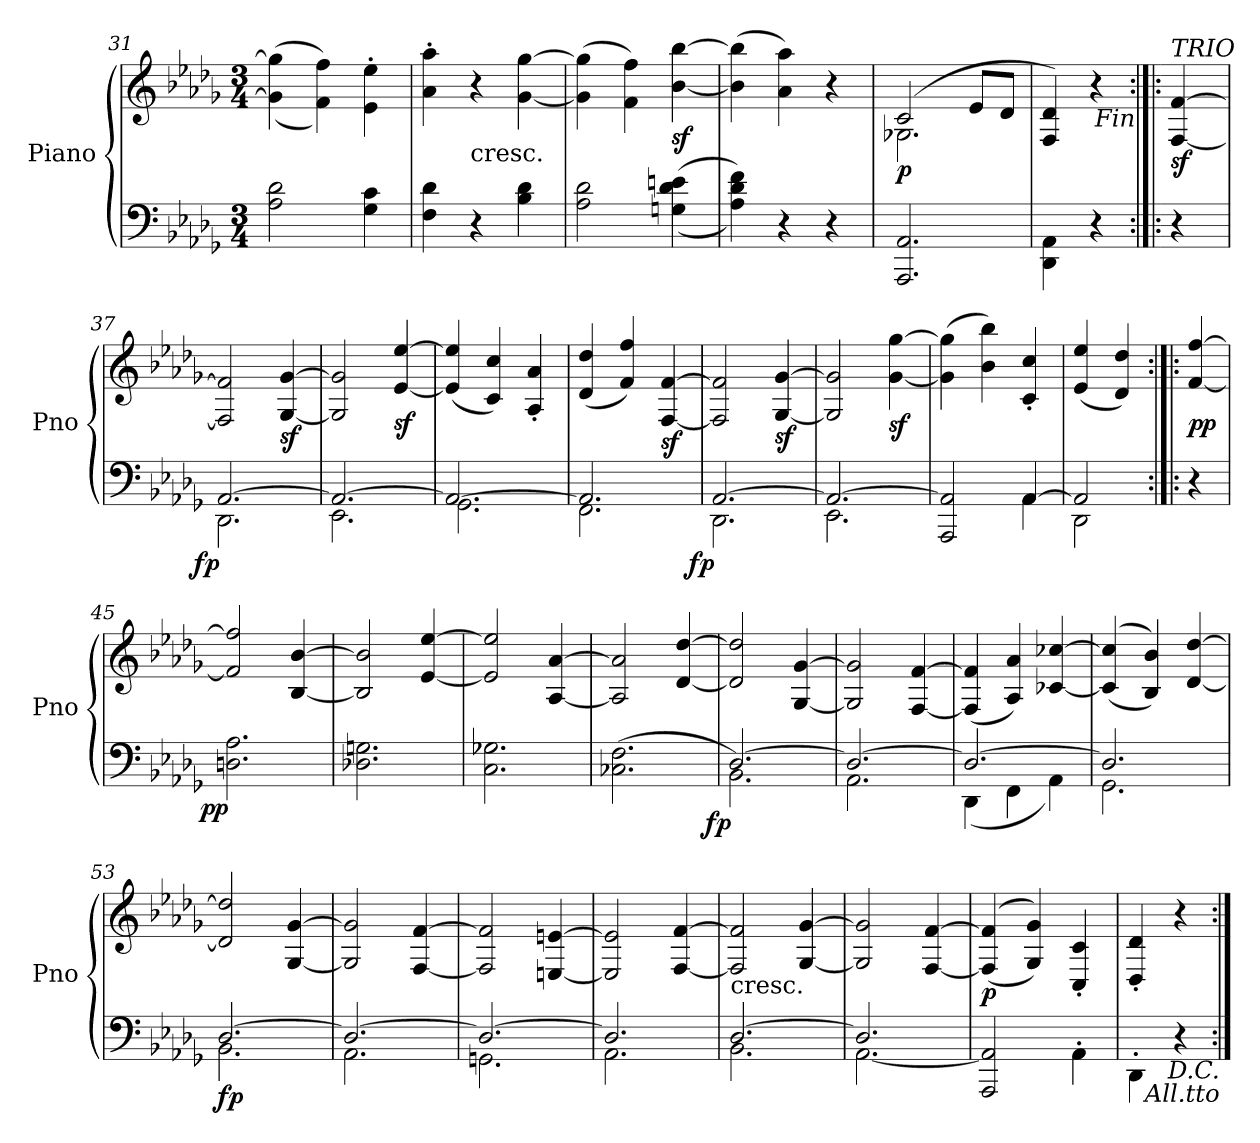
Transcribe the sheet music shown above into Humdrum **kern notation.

**kern	**kern	**dynam
*part1	*part1	*part1
*staff2	*staff1	*staff1/2
*I"Piano	*	*
*I'Pno	*	*
*clefF4	*clefG2	*
*k[b-e-a-d-g-]	*k[b-e-a-d-g-]	*
*D-:	*D-:	*
*M3/4	*M3/4	*
=31	=31	=31
2A- 2d-	(<(>4g-] 4gg-]	.
.	4f 4ff))	.
4G- 4c	4e-'\ 4ee-'\	.
=32	=32	=32
4F 4d-	4a-' 4aa-'	.
!	!LO:TX:c:t=cresc.	!
4r	4r	.
4B- 4d-	[4g- [4gg-	.
=33	=33	=33
2A- 2d-	(4g-] 4gg-]	.
.	4f 4ff)	.
(<(>4Gn 4d- 4en	[4b- [4bb-	sf
=34	=34	=34
4A- 4d- 4f))	(4b-] 4bb-]	.
4r	4a- 4aa-)	.
4r	4r	.
=35	=35	=35
*	*^	*
2.AAA- 2.AA-	(2c	2.G-X	p
.	8e-L	.	.
.	8d-J	.	.
*	*v	*v	*
=36	=36	=36
4DD-\ 4AA-\	4F/ 4d-/)	.
4r	4r	.
!	!LO:TX:b:i:rj:t=Fin	!
=:|!|:	=:|!|:	=:|!|:
!	!LO:TX:a:i:t=TRIO	!
4r	[4F [4f	sf
=37	=37	=37
*^	*	*
!	!	!	!LO:DY:b=2:rj
[2.AA-	2.DD-	2F] 2f]	fp
.	.	[4G- [4g-	sf
=38	=38	=38	=38
2.AA-_	2.EE-	2G-] 2g-]	.
.	.	[4e- [4ee-	sf
=39	=39	=39	=39
2.AA-_	2.GG-	(4e-] 4ee-]	.
.	.	4c 4cc)	.
.	.	4A-' 4a-'	.
=40	=40	=40	=40
2.AA-]	2.FF	(4d- 4dd-	.
.	.	4f/ 4ff/)	.
.	.	[4F [4f	sf
=41	=41	=41	=41
!	!	!	!LO:DY:b=2:rj
[2.AA-	2.DD-	2F] 2f]	fp
.	.	[4G- [4g-	sf
=42	=42	=42	=42
2.AA-_	2.EE-	2G-] 2g-]	.
.	.	[4g- [4gg-	sf
=43	=43	=43	=43
2ryy	2AAA- 2AA-]	(4g-] 4gg-]	.
.	.	4b- 4bb-)	.
[4AA-	4AA-	4c' 4cc'	.
=44	=44	=44	=44
2AA-]	2DD-	(4e- 4ee-	.
.	.	4d- 4dd-)	.
*v	*v	*	*
=:|!|:	=:|!|:	=:|!|:
4r	[4f/ [4ff/	pp
=45	=45	=45
!	!	!LO:DY:b=2:rj
2.Dn 2.A-	2f]/ 2ff]/	pp
.	[4B- [4b-	.
=46	=46	=46
2.D-X 2.Gn	2B-] 2b-]	.
.	[4e- [4ee-	.
=47	=47	=47
2.C 2.G-X	2e-] 2ee-]	.
.	[4A- [4a-	.
=48	=48	=48
(<2.C-X 2.F	2A-] 2a-]	.
.	[4d- [4dd-	.
=49	=49	=49
*^	*	*
!	!	!	!LO:DY:b=2:rj
[2.D-	2.BB-)	2d-] 2dd-]	fp
.	.	[4G- [4g-	.
=50	=50	=50	=50
2.D-_	2.AA-	2G-] 2g-]	.
.	.	[4F [4f	.
=51	=51	=51	=51
2.D-_	(4DD-	(>4F] 4f]	.
.	4FF	4A- 4a-)	.
.	4AA-)	[4c-X [4cc-X	.
=52	=52	=52	=52
2.D-]	2.GG-	(>(<4c-] 4cc-]	.
.	.	4B- 4b-))	.
.	.	[4d- [4dd-	.
=53	=53	=53	=53
!	!	!	!LO:DY:b=2
[2.D-	2.BB-	2d-] 2dd-]	fp
.	.	[4G- [4g-	.
=54	=54	=54	=54
2.D-_	2.AA-	2G-] 2g-]	.
.	.	[4F [4f	.
=55	=55	=55	=55
2.D-_	2.GGn	2F] 2f]	.
.	.	[4En [4en	.
=56	=56	=56	=56
2.D-]	2.AA-	2E] 2e]	.
.	.	[4F [4f	.
=57	=57	=57	=57
!	!	!LO:TX:c:t=cresc.	!
[2.D-	2.BB-	2F] 2f]	.
.	.	[4G- [4g-	.
=58	=58	=58	=58
2.D-]	[2.AA-	2G-] 2g-]	.
.	.	[4F [4f	.
*v	*v	*	*
=59	=59	=59
2AAA- 2AA-]	(>(>4F] 4f]	p
.	4G- 4g-))	.
4AA-'<\	4C'>/ 4c'>/	.
=60	=60	=60
4DD-'<\	4D-'>/ 4d-'>/	.
4r	4r	.
!LO:TX:b:i:rj:t=D.C.\nAll.tto	!	!
=:|!	=:|!	=:|!
*-	*-	*-
